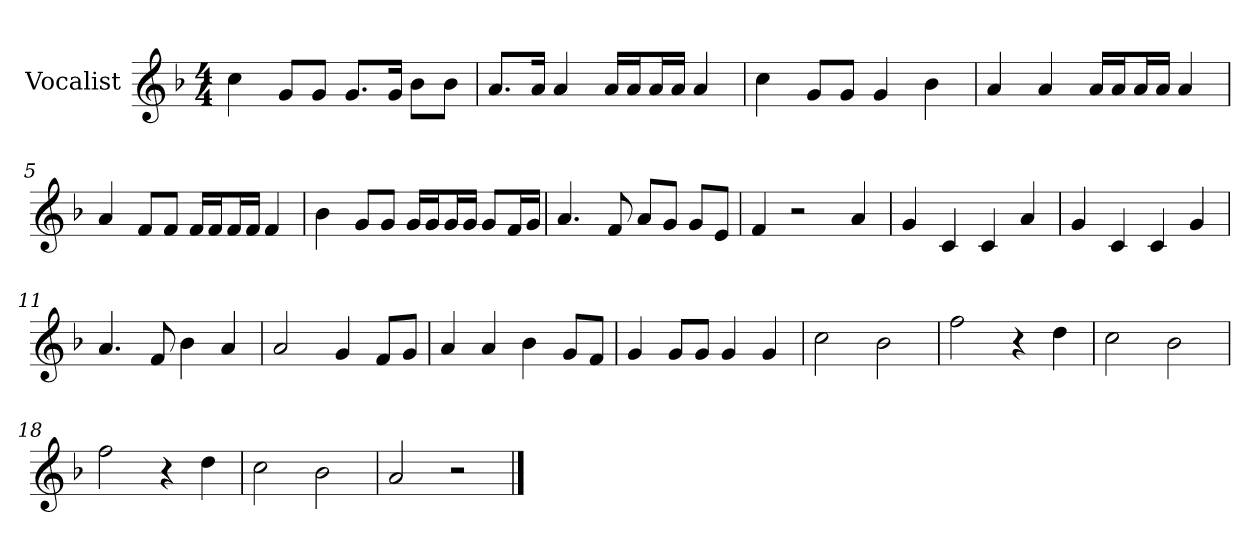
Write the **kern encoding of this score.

**kern
*part1
*staff1
*I"Vocalist
*k[b-]
*F:
*M4/4
=1
4cc
8gL
8gJ
8.gL
16gJk
8b-L
8b-J
=2
8.aL
16aJk
4a
16aLL
16aJ
16aL
16aJJ
4a
=3
4cc
8gL
8gJ
4g
4b-
=4
4a
4a
16aLL
16aJ
16aL
16aJJ
4a
=5
4a
8fL
8fJ
16fLL
16fJ
16fL
16fJJ
4f
=6
4b-
8gL
8gJ
16gLL
16gJ
16gL
16gJJ
8gL
16fL
16gJJ
=7
4.a
8f
8aL
8gJ
8gL
8eJ
=8
4f
2r
4a
=9
4g
4c
4c
4a
=10
4g
4c
4c
4g
=11
4.a
8f
4b-
4a
=12
2a
4g
8fL
8gJ
=13
4a
4a
4b-
8gL
8fJ
=14
4g
8gL
8gJ
4g
4g
=15
2cc
2b-
=16
2ff
4r
4dd
=17
2cc
2b-
=18
2ff
4r
4dd
=19
2cc
2b-
=20
2a
2r
==
*-
